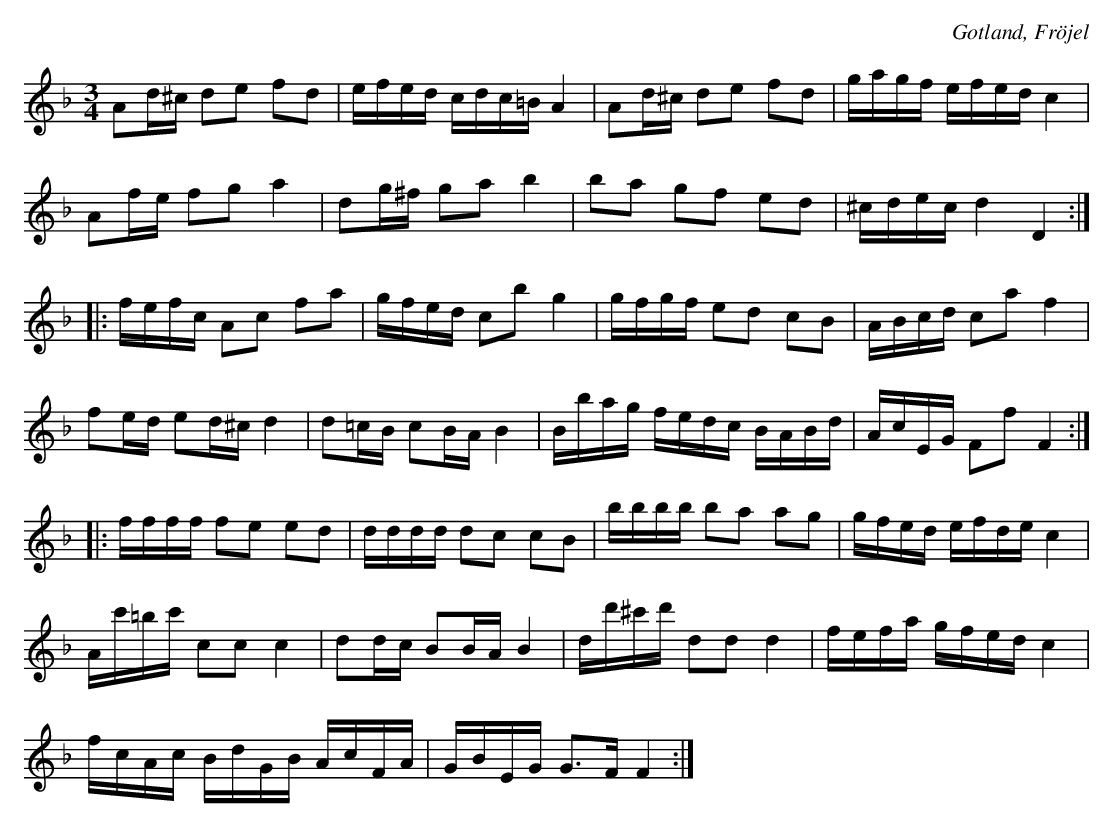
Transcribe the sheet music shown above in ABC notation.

X:1
T:
O:Gotland, Fr\"ojel
M:3/4
L:1/16
K:Dm
A2d^c d2e2 f2d2|efed cdc=B A4|A2d^c d2e2 f2d2|gagf efed c4|
A2fe f2g2 a4|d2g^f g2a2 b4|b2a2 g2f2 e2d2|^cdec d4 D4::
K:F
fefc A2c2 f2a2|gfed c2b2 g4|gfgf e2d2 c2B2|ABcd c2a2 f4|
f2ed e2d^c d4|d2=cB c2BA B4|Bbag fedc BABd|AcEG F2f2 F4::
ffff f2e2 e2d2|dddd d2c2 c2B2|bbbb b2a2 a2g2|gfed efde c4|
Ac'=bc' c2c2 c4|d2dc B2BA B4|dd'^c'd' d2d2 d4|fefa gfed c4|
fcAc BdGB AcFA|GBEG G3F F4:|
